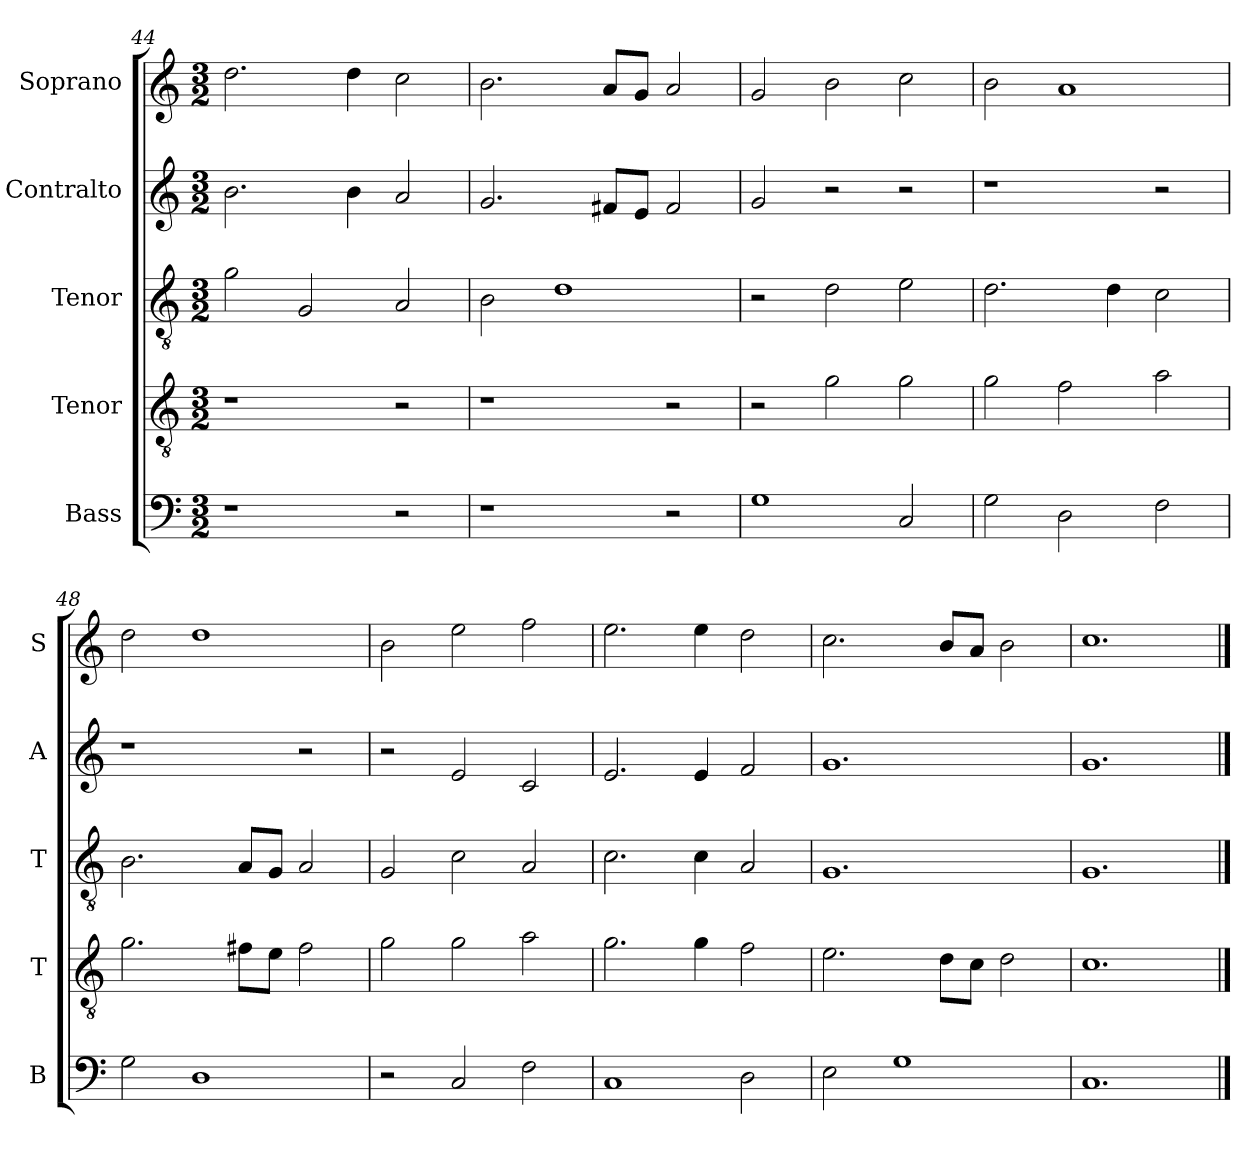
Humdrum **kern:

**kern	**kern	**kern	**kern	**kern
*part5	*part4	*part3	*part2	*part1
*staff5	*staff4	*staff3	*staff2	*staff1
*I"Bass	*I"Tenor	*I"Tenor	*I"Contralto	*I"Soprano
*I'B	*I'T	*I'T	*I'A	*I'S
*clefF4	*clefGv2	*clefGv2	*clefG2	*clefG2
*k[]	*k[]	*k[]	*k[]	*k[]
*C:ion	*C:ion	*C:ion	*C:ion	*C:ion
*M3/2	*M3/2	*M3/2	*M3/2	*M3/2
=44	=44	=44	=44	=44
1r	1r	2g	2.b	2.dd
.	.	2G	.	.
.	.	.	4b	4dd
2r	2r	2A	2a	2cc
=45	=45	=45	=45	=45
1r	1r	2B	2.g	2.b
.	.	1d	.	.
.	.	.	8f#X/L	8a/L
.	.	.	8e/J	8g/J
2r	2r	.	2f#	2a
=46	=46	=46	=46	=46
1G	2r	2r	2g	2g
.	2g	2d	2r	2b
2C	2g	2e	2r	2cc
=47	=47	=47	=47	=47
2G	2g	2.d	1r	2b
2D	2f	.	.	1a
.	.	4d	.	.
2F	2a	2c	2r	.
=48	=48	=48	=48	=48
2G	2.g	2.B	1r	2dd
1D	.	.	.	1dd
.	8f#X\L	8A/L	.	.
.	8e\J	8G/J	.	.
.	2f#	2A	2r	.
=49	=49	=49	=49	=49
2r	2g	2G	2r	2b
2C	2g	2c	2e	2ee
2F	2a	2A	2c	2ff
=50	=50	=50	=50	=50
1C	2.g	2.c	2.e	2.ee
.	4g	4c	4e	4ee
2D	2f	2A	2f	2dd
=51	=51	=51	=51	=51
2E	2.e	1.G	1.g	2.cc
1G	.	.	.	.
.	8d\L	.	.	8b/L
.	8c\J	.	.	8a/J
.	2d	.	.	2b
=52	=52	=52	=52	=52
1.C	1.c	1.G	1.g	1.cc
==	==	==	==	==
*-	*-	*-	*-	*-
